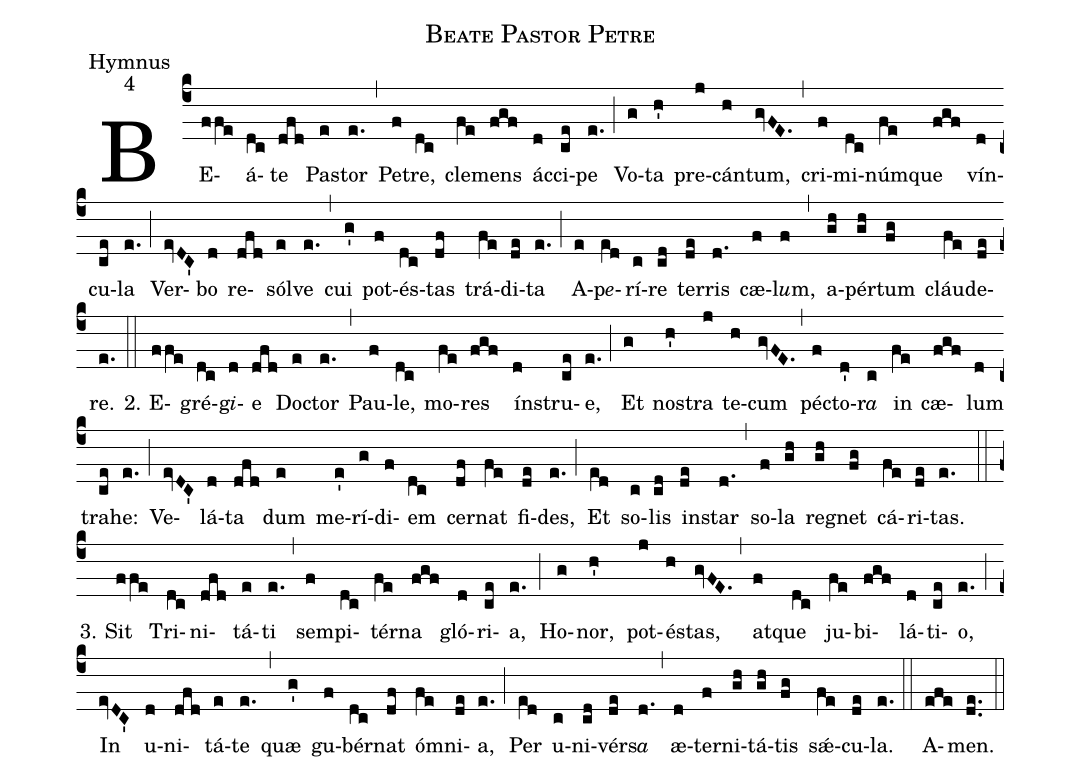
name: Beate Pastor Petre;
office-part: Hymnus;
mode: 4;
%%
(c4) BE(ffe)á(dc)te(dfd) Pas(e)tor(e.) (,) Pe(f)tre,(dc) cle(fe)mens(fgf) ác(d)ci(ce)pe(e.) (;) Vo(g)ta(h') pre(j)cán(h)tum,(gvFE.) (,) cri(f)mi(dc)núm(fe)que(fgf) vín(d)cu(ce)la(e.) (;)
Ver(evDC')bo(d) re(dfd)sól(e)ve(e.) (,) cui(g') pot(f)és(dc)tas(df) trá(fe)di(de)ta(e.) (;) A(e)p{<i>e</i>}(e[ll:1]d)rí(c)re(cd) ter(de)ris(d.) cæ(f)l{<i>u</i>}m,(f) (,) a(gh)pér(gh)tum(fg) cláu(fe)de(de)re.(e.) (::)
2. E(ffe)gré(dc)g{<i>i</i>}(d)e(dfd) Doc(e)tor(e.) (,) Pau(f)le,(dc) mo(fe)res(fgf) ín(d)stru(ce)e,(e.) (;) Et(g) nos(h')tra(j) te(h)cum(gvFE.) (,) pé(f)cto(d')r{<i>a</i>}(c) in(fe) cæ(fgf)lum(d) tra(ce)he:(e.) (;)
Ve(evDC')lá(d)ta(dfd) dum(e) me(e')rí(g)di(f)em(dc) cer(df)nat(fe) fi(de)des,(e.) (;) Et(e[ll:1]d) so(c)lis(cd) in(de)star(d.) (,) so(f)la(gh) re(gh)gnet(fg) cá(fe)ri(de)tas.(e.) (::)
3. Sit(ffe) Tri(dc)ni(dfd)tá(e)ti(e.) (,) sem(f)pi(dc)tér(fe)na(fgf) gló(d)ri(ce)a,(e.) (;) Ho(g)nor,(h') pot(j)és(h)tas,(gvFE.) (,) at(f)que(dc) ju(fe)bi(fgf)lá(d)ti(ce)o,(e.) (;)
In(evDC') u(d)ni(dfd)tá(e)te(e.) (,) quæ(g') gu(f)bér(dc)nat(df) óm(fe)ni(de)a,(e.) (;) Per(e[ll:1]d) u(c)ni(cd)vér(de)s{<i>a</i>}(d.) (,) æ(d)ter(f)ni(gh)tá(gh)tis(fg) sǽ(fe)cu(de)la.(e.) (::)
A(efe)men.(de..) (::)
